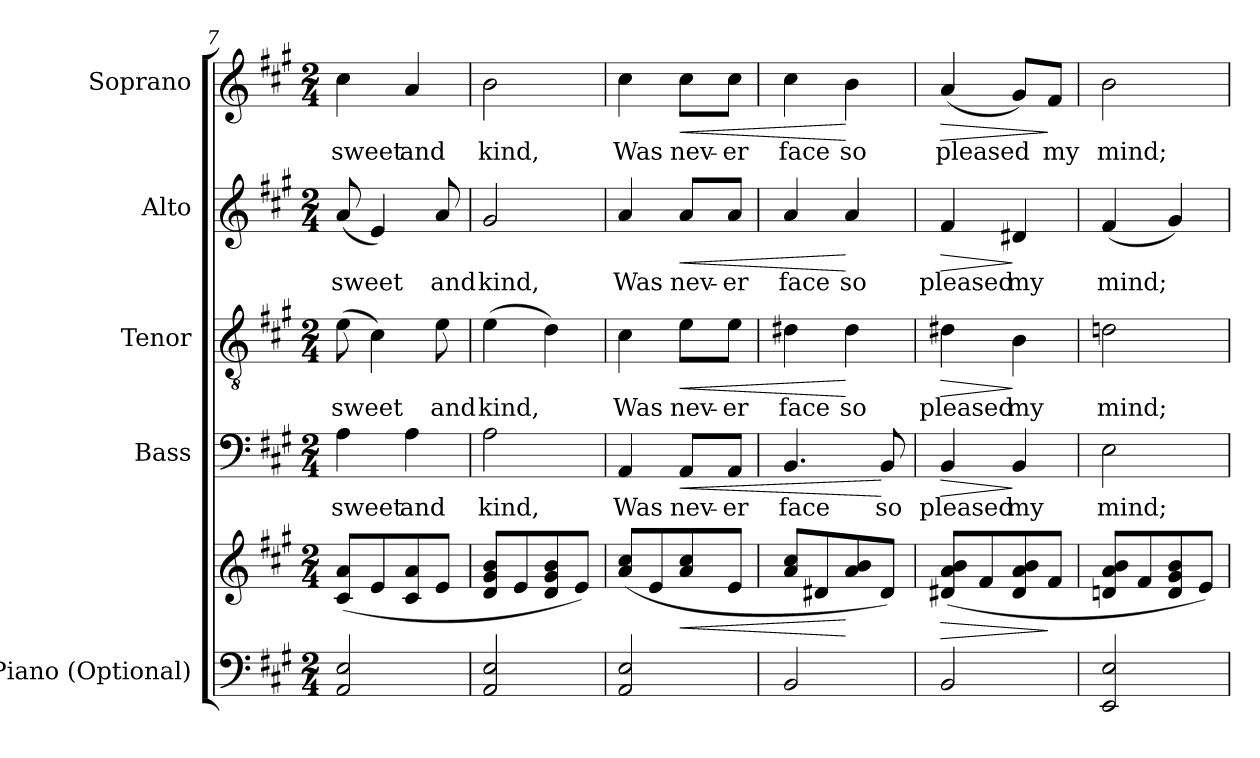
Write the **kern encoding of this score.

**kern	**kern	**dynam	**kern	**text	**dynam	**kern	**text	**dynam	**kern	**text	**dynam	**kern	**text	**dynam
*part5	*part5	*part5	*part4	*part4	*part4	*part3	*part3	*part3	*part2	*part2	*part2	*part1	*part1	*part1
*staff6	*staff5	*staff5/6	*staff4	*staff4	*staff4	*staff3	*staff3	*staff3	*staff2	*staff2	*staff2	*staff1	*staff1	*staff1
*I"Piano (Optional)	*	*	*I"Bass	*	*	*I"Tenor	*	*	*I"Alto	*	*	*I"Soprano	*	*
*I'Pno.	*	*	*I'B.	*	*	*I'T.	*	*	*I'A.	*	*	*I'S.	*	*
*clefF4	*clefG2	*	*clefF4	*	*	*clefGv2	*	*	*clefG2	*	*	*clefG2	*	*
*	*	*	*	*	*	*ITrd7c12	*	*	*	*	*	*	*	*
*k[f#c#g#]	*k[f#c#g#]	*	*k[f#c#g#]	*	*	*k[f#c#g#]	*	*	*k[f#c#g#]	*	*	*k[f#c#g#]	*	*
*A:	*A:	*	*A:	*	*	*A:	*	*	*A:	*	*	*A:	*	*
*M2/4	*M2/4	*	*M2/4	*	*	*M2/4	*	*	*M2/4	*	*	*M2/4	*	*
=7	=7	=7	=7	=7	=7	=7	=7	=7	=7	=7	=7	=7	=7	=7
!	!	!	!	!LO:LY:b:color=#000000	!	!	!	!	!	!	!	!	!	!
!	!	!	!	!	!	!	!LO:LY:b:color=#000000	!	!	!	!	!	!	!
!	!	!	!	!	!	!	!	!	!	!LO:LY:b:color=#000000	!	!	!	!
!	!	!	!	!	!	!	!	!	!	!	!	!	!LO:LY:b:color=#000000	!
2AAi/ 2Ei	(8c#i/ 8aiL	.	4Ai\	sweet	.	(8Ei\	sweet	.	(8ai/	sweet	.	4cc#i\	sweet	.
.	8ei/	.	.	.	.	4C#i\)	.	.	4ei/)	.	.	.	.	.
!	!	!	!	!LO:LY:b:color=#000000	!	!	!	!	!	!	!	!	!	!
!	!	!	!	!	!	!	!	!	!	!	!	!	!LO:LY:b:color=#000000	!
.	8c#i/ 8ai	.	4Ai\	and	.	.	.	.	.	.	.	4ai/	and	.
!	!	!	!	!	!	!	!LO:LY:b:color=#000000	!	!	!	!	!	!	!
!	!	!	!	!	!	!	!	!	!	!LO:LY:b:color=#000000	!	!	!	!
.	8ei/J	.	.	.	.	8Ei\	and	.	8ai/	and	.	.	.	.
=8	=8	=8	=8	=8	=8	=8	=8	=8	=8	=8	=8	=8	=8	=8
!	!	!	!	!LO:LY:b:color=#000000	!	!	!	!	!	!	!	!	!	!
!	!	!	!	!	!	!	!LO:LY:b:color=#000000	!	!	!	!	!	!	!
!	!	!	!	!	!	!	!	!	!	!LO:LY:b:color=#000000	!	!	!	!
!	!	!	!	!	!	!	!	!	!	!	!	!	!LO:LY:b:color=#000000	!
2AAi/ 2Ei	8di/ 8g#i 8biL	.	2Ai\	kind,	.	(4Ei\	kind,	.	2g#i/	kind,	.	2bi\	kind,	.
.	8ei/	.	.	.	.	.	.	.	.	.	.	.	.	.
.	8di/ 8g#i 8bi	.	.	.	.	4Di\)	.	.	.	.	.	.	.	.
.	8ei/J)	.	.	.	.	.	.	.	.	.	.	.	.	.
!!LO:LB:g=z
=9	=9	=9	=9	=9	=9	=9	=9	=9	=9	=9	=9	=9	=9	=9
!	!	!	!	!LO:LY:b:color=#000000	!	!	!	!	!	!	!	!	!	!
!	!	!	!	!	!	!	!LO:LY:b:color=#000000	!	!	!	!	!	!	!
!	!	!	!	!	!	!	!	!	!	!LO:LY:b:color=#000000	!	!	!	!
!	!	!	!	!	!	!	!	!	!	!	!	!	!LO:LY:b:color=#000000	!
2AAi/ 2Ei	(8ai/ 8cc#iL	.	4AAi/	Was	.	4C#i\	Was	.	4ai/	Was	.	4cc#i\	Was	.
.	8ei/	.	.	.	.	.	.	.	.	.	.	.	.	.
!	!	!LO:HP:b	!	!	!	!	!	!	!	!	!	!	!	!
!	!	!	!	!LO:LY:b:color=#000000	!LO:HP:b	!	!	!	!	!	!	!	!	!
!	!	!	!	!	!	!	!LO:LY:b:color=#000000	!LO:HP:b	!	!	!	!	!	!
!	!	!	!	!	!	!	!	!	!	!LO:LY:b:color=#000000	!LO:HP:b	!	!	!
!	!	!	!	!	!	!	!	!	!	!	!	!	!LO:LY:b:color=#000000	!LO:HP:b
.	8ai/ 8cc#i	<	8AAi/L	nev-	<	8Ei\L	nev-	<	8ai/L	nev-	<	8cc#i\L	nev-	<
!	!	!	!	!LO:LY:b:color=#000000	!	!	!	!	!	!	!	!	!	!
!	!	!	!	!	!	!	!LO:LY:b:color=#000000	!	!	!	!	!	!	!
!	!	!	!	!	!	!	!	!	!	!LO:LY:b:color=#000000	!	!	!	!
!	!	!	!	!	!	!	!	!	!	!	!	!	!LO:LY:b:color=#000000	!
.	8ei/J	.	8AAi/J	-er	.	8Ei\J	-er	.	8ai/J	-er	.	8cc#i\J	-er	.
=10	=10	=10	=10	=10	=10	=10	=10	=10	=10	=10	=10	=10	=10	=10
!	!	!	!	!LO:LY:b:color=#000000	!	!	!	!	!	!	!	!	!	!
!	!	!	!	!	!	!	!LO:LY:b:color=#000000	!	!	!	!	!	!	!
!	!	!	!	!	!	!	!	!	!	!LO:LY:b:color=#000000	!	!	!	!
!	!	!	!	!	!	!	!	!	!	!	!	!	!LO:LY:b:color=#000000	!
2BBi/	8ai/ 8cc#iL	.	4.BBi/	face	.	4D#Xi\	face	.	4ai/	face	.	4cc#i\	face	.
.	8d#Xi/	.	.	.	.	.	.	.	.	.	.	.	.	.
!	!	!	!	!	!	!	!LO:LY:b:color=#000000	!	!	!	!	!	!	!
!	!	!	!	!	!	!	!	!	!	!LO:LY:b:color=#000000	!	!	!	!
!	!	!	!	!	!	!	!	!	!	!	!	!	!LO:LY:b:color=#000000	!
.	8ai/ 8bi	[	.	.	.	4D#i\	so	[	4ai/	so	[	4bi\	so	[
!	!	!	!	!LO:LY:b:color=#000000	!	!	!	!	!	!	!	!	!	!
.	8d#i/J)	.	8BBi/	so	[	.	.	.	.	.	.	.	.	.
=11	=11	=11	=11	=11	=11	=11	=11	=11	=11	=11	=11	=11	=11	=11
!	!	!LO:HP:b	!	!	!	!	!	!	!	!	!	!	!	!
!	!	!	!	!LO:LY:b:color=#000000	!LO:HP:b	!	!	!	!	!	!	!	!	!
!	!	!	!	!	!	!	!LO:LY:b:color=#000000	!LO:HP:b	!	!	!	!	!	!
!	!	!	!	!	!	!	!	!	!	!LO:LY:b:color=#000000	!LO:HP:b	!	!	!
!	!	!	!	!	!	!	!	!	!	!	!	!	!LO:LY:b:color=#000000	!LO:HP:b
2BBi/	(8d#Xi/ 8ai 8biL	>	4BBi/	pleased	>	4D#Xi\	pleased	>	4f#i/	pleased	>	(4ai/	pleased	>
.	8f#i/	.	.	.	.	.	.	.	.	.	.	.	.	.
!	!	!	!	!LO:LY:b:color=#000000	!	!	!	!	!	!	!	!	!	!
!	!	!	!	!	!	!	!LO:LY:b:color=#000000	!	!	!	!	!	!	!
!	!	!	!	!	!	!	!	!	!	!LO:LY:b:color=#000000	!	!	!	!
.	8d#i/ 8ai 8bi	.	4BBi/	my	]	4BBi\	my	]	4d#Xi/	my	]	8g#i/L)	.	.
!	!	!	!	!	!	!	!	!	!	!	!	!	!LO:LY:b:color=#000000	!
.	8f#i/J	]	.	.	.	.	.	.	.	.	.	8f#i/J	my	]
=12	=12	=12	=12	=12	=12	=12	=12	=12	=12	=12	=12	=12	=12	=12
!	!	!	!	!LO:LY:b:color=#000000	!	!	!	!	!	!	!	!	!	!
!	!	!	!	!	!	!	!LO:LY:b:color=#000000	!	!	!	!	!	!	!
!	!	!	!	!	!	!	!	!	!	!LO:LY:b:color=#000000	!	!	!	!
!	!	!	!	!	!	!	!	!	!	!	!	!	!LO:LY:b:color=#000000	!
2EEi/ 2Ei	8dni/ 8ai 8biL	.	2Ei\	mind;	.	2Dni\	mind;	.	(4f#i/	mind;	.	2bi\	mind;	.
.	8f#i/	.	.	.	.	.	.	.	.	.	.	.	.	.
.	8di/ 8g#i 8bi	.	.	.	.	.	.	.	4g#i/)	.	.	.	.	.
.	8ei/J)	.	.	.	.	.	.	.	.	.	.	.	.	.
=	=	=	=	=	=	=	=	=	=	=	=	=	=	=
*-	*-	*-	*-	*-	*-	*-	*-	*-	*-	*-	*-	*-	*-	*-
